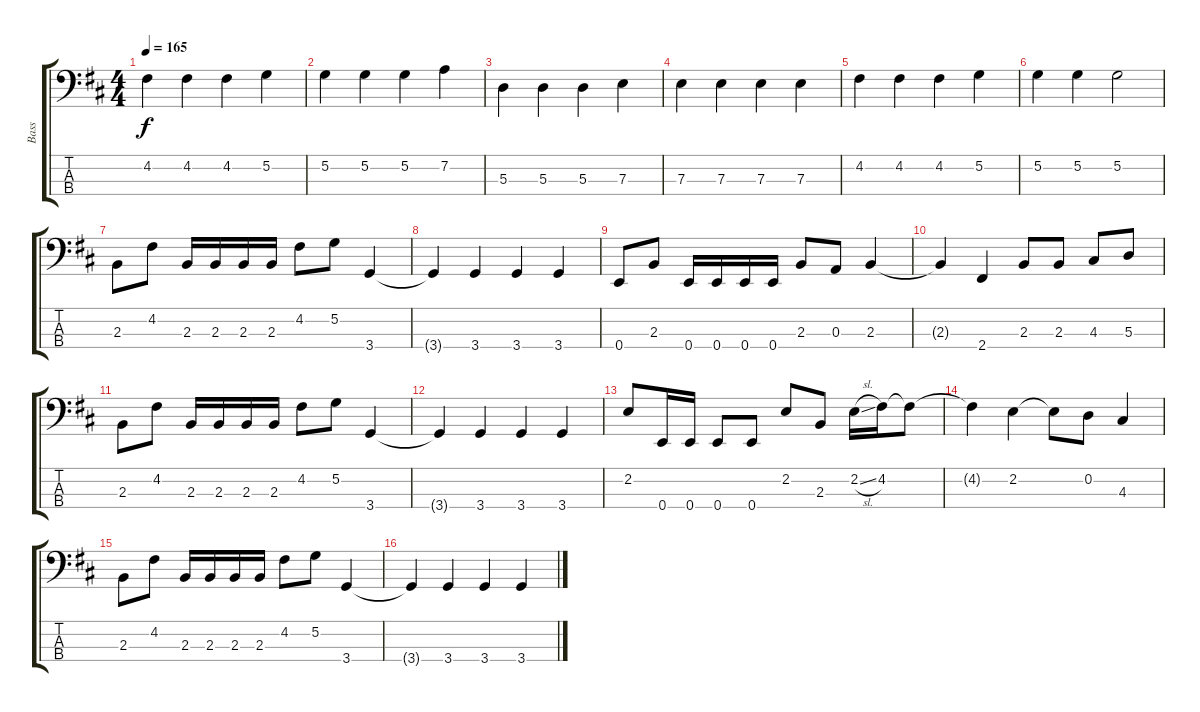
\track ("Bass" "Bass") {instrument electricbassfinger}
\staff {score tabs}
\tuning (G2 D2 A1 E1) {hide}
\ts (4 4)
\tempo 165
\clef f4
\ks bminor
4.2.4{dy f} 4.2.4 4.2.4 5.2.4 |
5.2.4 5.2.4 5.2.4 7.2.4 |
5.3.4 5.3.4 5.3.4 7.3.4 |
7.3.4 7.3.4 7.3.4 7.3.4 |
4.2.4 4.2.4 4.2.4 5.2.4 |
5.2.4 5.2.4 5.2.2 |
2.3.8 4.2.8 2.3.16 2.3.16 2.3.16 2.3.16 4.2.8 5.2.8 3.4.4 |
3.4{t}.4 3.4.4 3.4.4 3.4.4 |
0.4.8 2.3.8 0.4.16 0.4.16 0.4.16 0.4.16 2.3.8 0.3.8 2.3.4 |
2.3{t}.4 2.4.4 2.3.8 2.3.8 4.3.8 5.3.8 |
2.3.8 4.2.8 2.3.16 2.3.16 2.3.16 2.3.16 4.2.8 5.2.8 3.4.4 |
3.4{t}.4 3.4.4 3.4.4 3.4.4 |
2.2.8 0.4.16 0.4.16 0.4.8 0.4.8 2.2.8 2.3.8 2.2{sl}.16 4.2.16 4.2{t}.8 |
4.2{t}.4 2.2.4 2.2{t}.8 0.2.8 4.3.4 |
2.3.8 4.2.8 2.3.16 2.3.16 2.3.16 2.3.16 4.2.8 5.2.8 3.4.4 |
3.4{t}.4 3.4.4 3.4.4 3.4.4
